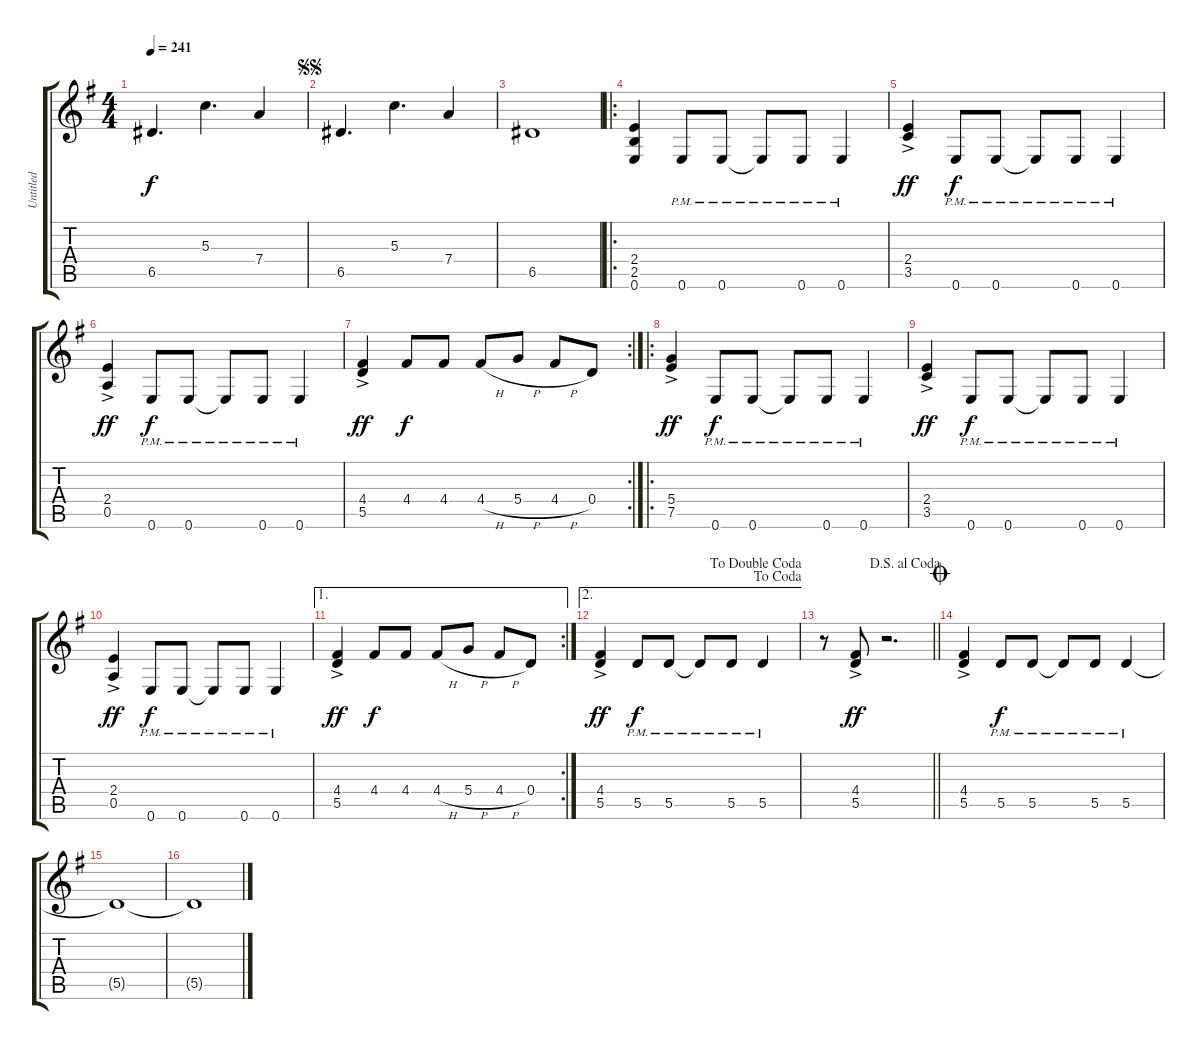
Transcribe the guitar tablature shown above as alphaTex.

\track ("Untitled" "Untitled") {instrument distortionguitar}
\staff {score tabs}
\tuning (E4 B3 G3 D3 A2 E2) {hide}
\ts (4 4)
\tempo 241
\clef g2
\ks g
6.5.4{d dy f} 5.3.4{d} 7.4.4 |
\jump segnosegno
6.5.4{d} 5.3.4{d} 7.4.4 |
6.5.1 |
\ro
(2.4 2.5 0.6).4 0.6{pm}.8 0.6{pm}.8 0.6{pm t}.8 0.6{pm}.8 0.6{pm}.4 |
(2.4{ac} 3.5{ac}).4{dy ff} 0.6{pm}.8{dy f} 0.6{pm}.8 0.6{pm t}.8 0.6{pm}.8 0.6{pm}.4 |
(2.4{ac} 0.5{ac}).4{dy ff} 0.6{pm}.8{dy f} 0.6{pm}.8 0.6{pm t}.8 0.6{pm}.8 0.6{pm}.4 |
\rc 2
(4.4{ac} 5.5{ac}).4{dy ff} 4.4.8{dy f} 4.4.8 4.4{h}.8 5.4{h}.8 4.4{h}.8 0.4.8 |
\ro
(5.4{ac} 7.5{ac}).4{dy ff} 0.6{pm}.8{dy f} 0.6{pm}.8 0.6{pm t}.8 0.6{pm}.8 0.6{pm}.4 |
(2.4{ac} 3.5{ac}).4{dy ff} 0.6{pm}.8{dy f} 0.6{pm}.8 0.6{pm t}.8 0.6{pm}.8 0.6{pm}.4 |
(2.4{ac} 0.5{ac}).4{dy ff} 0.6{pm}.8{dy f} 0.6{pm}.8 0.6{pm t}.8 0.6{pm}.8 0.6{pm}.4 |
\ae 1
\rc 2
(4.4{ac} 5.5{ac}).4{dy ff} 4.4.8{dy f} 4.4.8 4.4{h}.8 5.4{h}.8 4.4{h}.8 0.4.8 |
\ae 2
\jump dacoda
\jump dadoublecoda
(4.4{ac} 5.5{ac}).4{dy ff} 5.5{pm}.8{dy f} 5.5{pm}.8 5.5{pm t}.8 5.5{pm}.8 5.5{pm}.4 |
\jump dalsegnoalcoda
\barLineRight lightlight
r.8 (4.4{ac} 5.5{ac}).8{dy ff} r.2{d} |
\jump coda
(4.4{ac} 5.5{ac}).4 5.5{pm}.8{dy f} 5.5{pm}.8 5.5{pm t}.8 5.5{pm}.8 5.5{pm}.4 |
5.5{t}.1 |
5.5{t}.1
